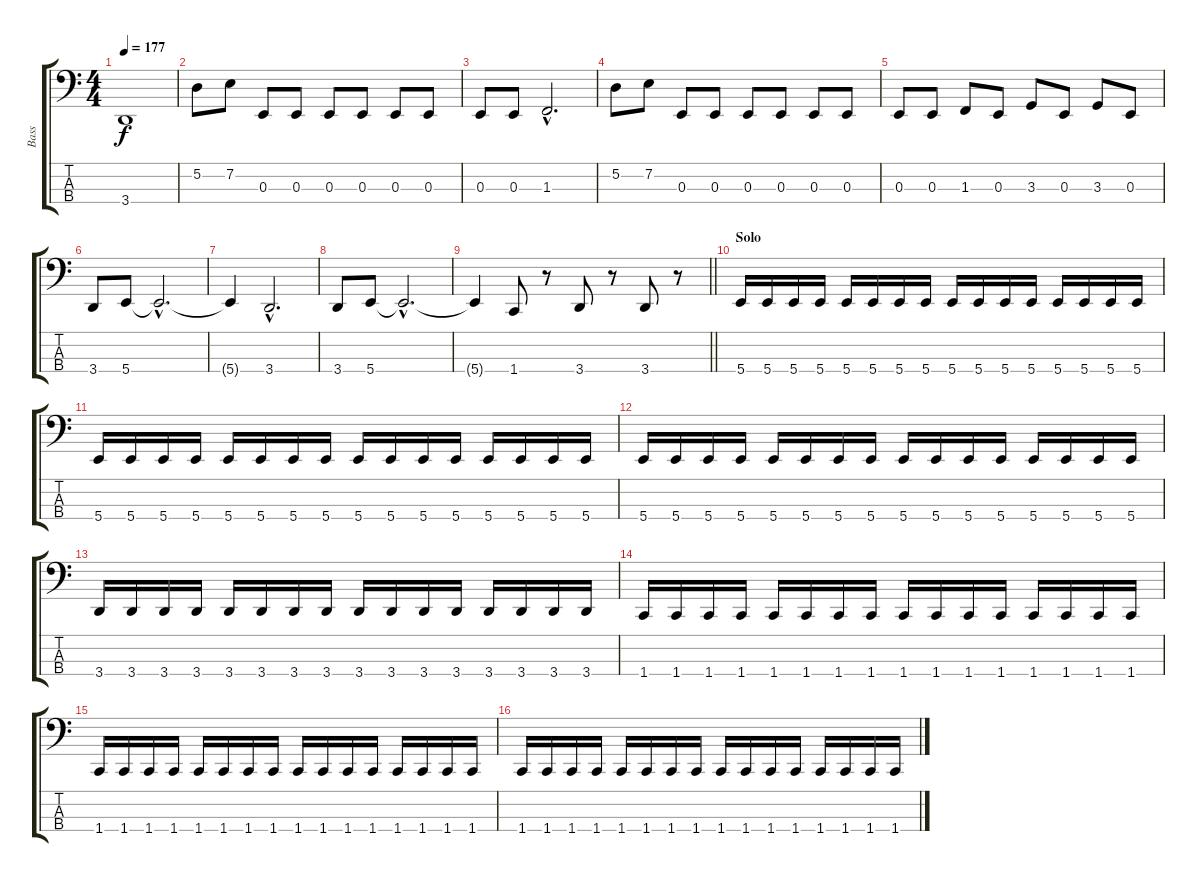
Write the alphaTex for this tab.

\track ("Bass" "Bass") {instrument electricbassfinger}
\staff {score tabs}
\tuning (D2 A1 E1 B0) {hide}
\ts (4 4)
\tempo 177
\clef f4
\ks c
3.4{t}.1{dy f} |
5.2.8 7.2.8 0.3.8 0.3.8 0.3.8 0.3.8 0.3.8 0.3.8 |
0.3.8 0.3.8 1.3{hac}.2{d} |
5.2.8 7.2.8 0.3.8 0.3.8 0.3.8 0.3.8 0.3.8 0.3.8 |
0.3.8 0.3.8 1.3.8 0.3.8 3.3.8 0.3.8 3.3.8 0.3.8 |
3.4.8 5.4.8 5.4{hac t}.2{d} |
5.4{t}.4 3.4{hac}.2{d} |
3.4.8 5.4.8 5.4{hac t}.2{d} |
\barLineRight lightlight
5.4{t}.4 1.4.8 r.8 3.4.8 r.8 3.4.8 r.8 |
\section ("" "Solo")
5.4.16 5.4.16 5.4.16 5.4.16 5.4.16 5.4.16 5.4.16 5.4.16 5.4.16 5.4.16 5.4.16 5.4.16 5.4.16 5.4.16 5.4.16 5.4.16 |
5.4.16 5.4.16 5.4.16 5.4.16 5.4.16 5.4.16 5.4.16 5.4.16 5.4.16 5.4.16 5.4.16 5.4.16 5.4.16 5.4.16 5.4.16 5.4.16 |
5.4.16 5.4.16 5.4.16 5.4.16 5.4.16 5.4.16 5.4.16 5.4.16 5.4.16 5.4.16 5.4.16 5.4.16 5.4.16 5.4.16 5.4.16 5.4.16 |
3.4.16 3.4.16 3.4.16 3.4.16 3.4.16 3.4.16 3.4.16 3.4.16 3.4.16 3.4.16 3.4.16 3.4.16 3.4.16 3.4.16 3.4.16 3.4.16 |
1.4.16 1.4.16 1.4.16 1.4.16 1.4.16 1.4.16 1.4.16 1.4.16 1.4.16 1.4.16 1.4.16 1.4.16 1.4.16 1.4.16 1.4.16 1.4.16 |
1.4.16 1.4.16 1.4.16 1.4.16 1.4.16 1.4.16 1.4.16 1.4.16 1.4.16 1.4.16 1.4.16 1.4.16 1.4.16 1.4.16 1.4.16 1.4.16 |
1.4.16 1.4.16 1.4.16 1.4.16 1.4.16 1.4.16 1.4.16 1.4.16 1.4.16 1.4.16 1.4.16 1.4.16 1.4.16 1.4.16 1.4.16 1.4.16
